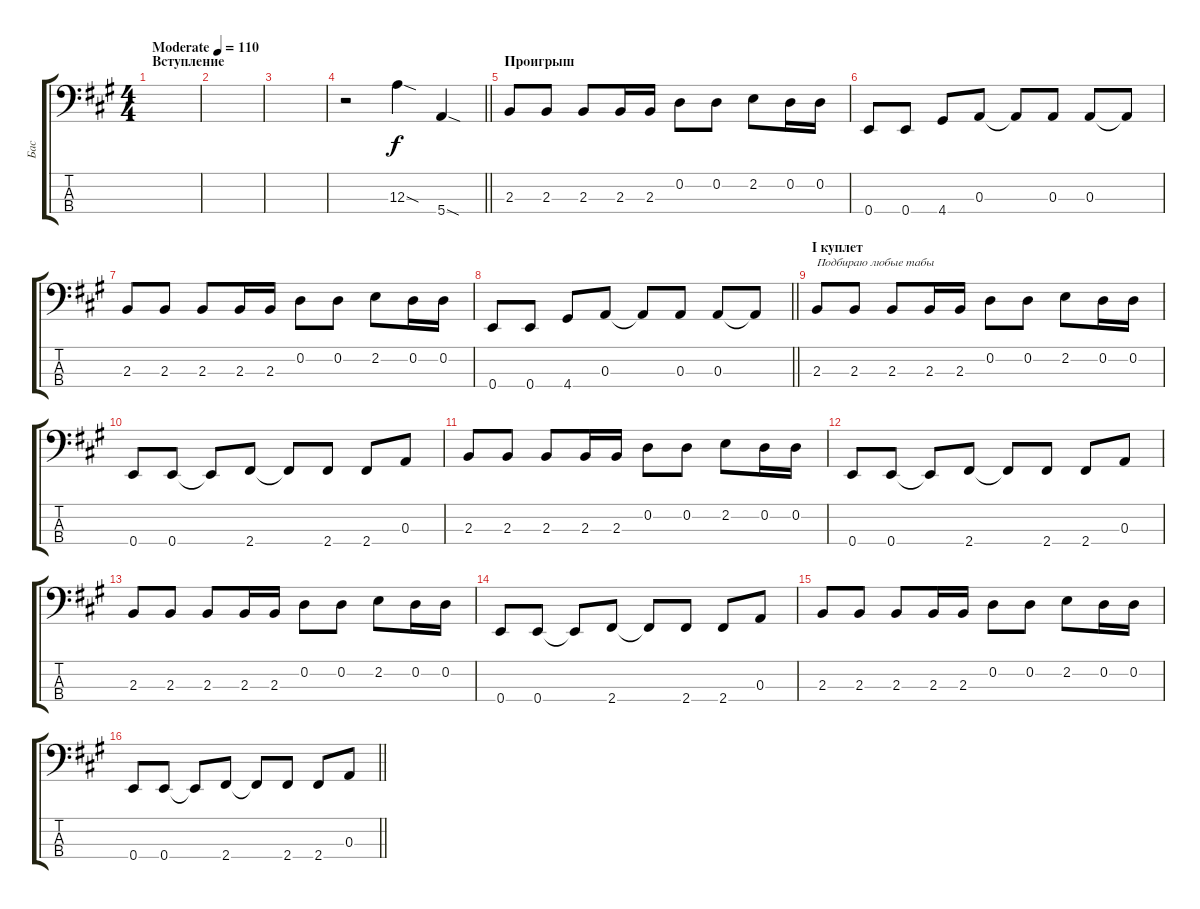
\track ("Бас" "Бас") {instrument electricbassfinger}
\staff {score tabs}
\tuning (G2 D2 A1 E1) {hide}
\ts (4 4)
\section ("" "Вступление")
\tempo (110 "Moderate")
\clef f4
\ks f#minor
|
|
|
\barLineRight lightlight
r.2 12.3{sod}.4 5.4{sod}.4 |
\section ("" "Проигрыш")
2.3.8 2.3.8 2.3.8 2.3.16 2.3.16 0.2.8 0.2.8 2.2.8 0.2.16 0.2.16 |
0.4.8 0.4.8 4.4.8 0.3.8 0.3{t}.8 0.3.8 0.3.8 0.3{t}.8 |
2.3.8 2.3.8 2.3.8 2.3.16 2.3.16 0.2.8 0.2.8 2.2.8 0.2.16 0.2.16 |
\barLineRight lightlight
0.4.8 0.4.8 4.4.8 0.3.8 0.3{t}.8 0.3.8 0.3.8 0.3{t}.8 |
\section ("" "I куплет")
2.3.8{txt "Подбираю любые табы"} 2.3.8 2.3.8 2.3.16 2.3.16 0.2.8 0.2.8 2.2.8 0.2.16 0.2.16 |
0.4.8 0.4.8 0.4{t}.8 2.4.8 2.4{t}.8 2.4.8 2.4.8 0.3.8 |
2.3.8 2.3.8 2.3.8 2.3.16 2.3.16 0.2.8 0.2.8 2.2.8 0.2.16 0.2.16 |
0.4.8 0.4.8 0.4{t}.8 2.4.8 2.4{t}.8 2.4.8 2.4.8 0.3.8 |
2.3.8 2.3.8 2.3.8 2.3.16 2.3.16 0.2.8 0.2.8 2.2.8 0.2.16 0.2.16 |
0.4.8 0.4.8 0.4{t}.8 2.4.8 2.4{t}.8 2.4.8 2.4.8 0.3.8 |
2.3.8 2.3.8 2.3.8 2.3.16 2.3.16 0.2.8 0.2.8 2.2.8 0.2.16 0.2.16 |
\barLineRight lightlight
0.4.8 0.4.8 0.4{t}.8 2.4.8 2.4{t}.8 2.4.8 2.4.8 0.3.8
